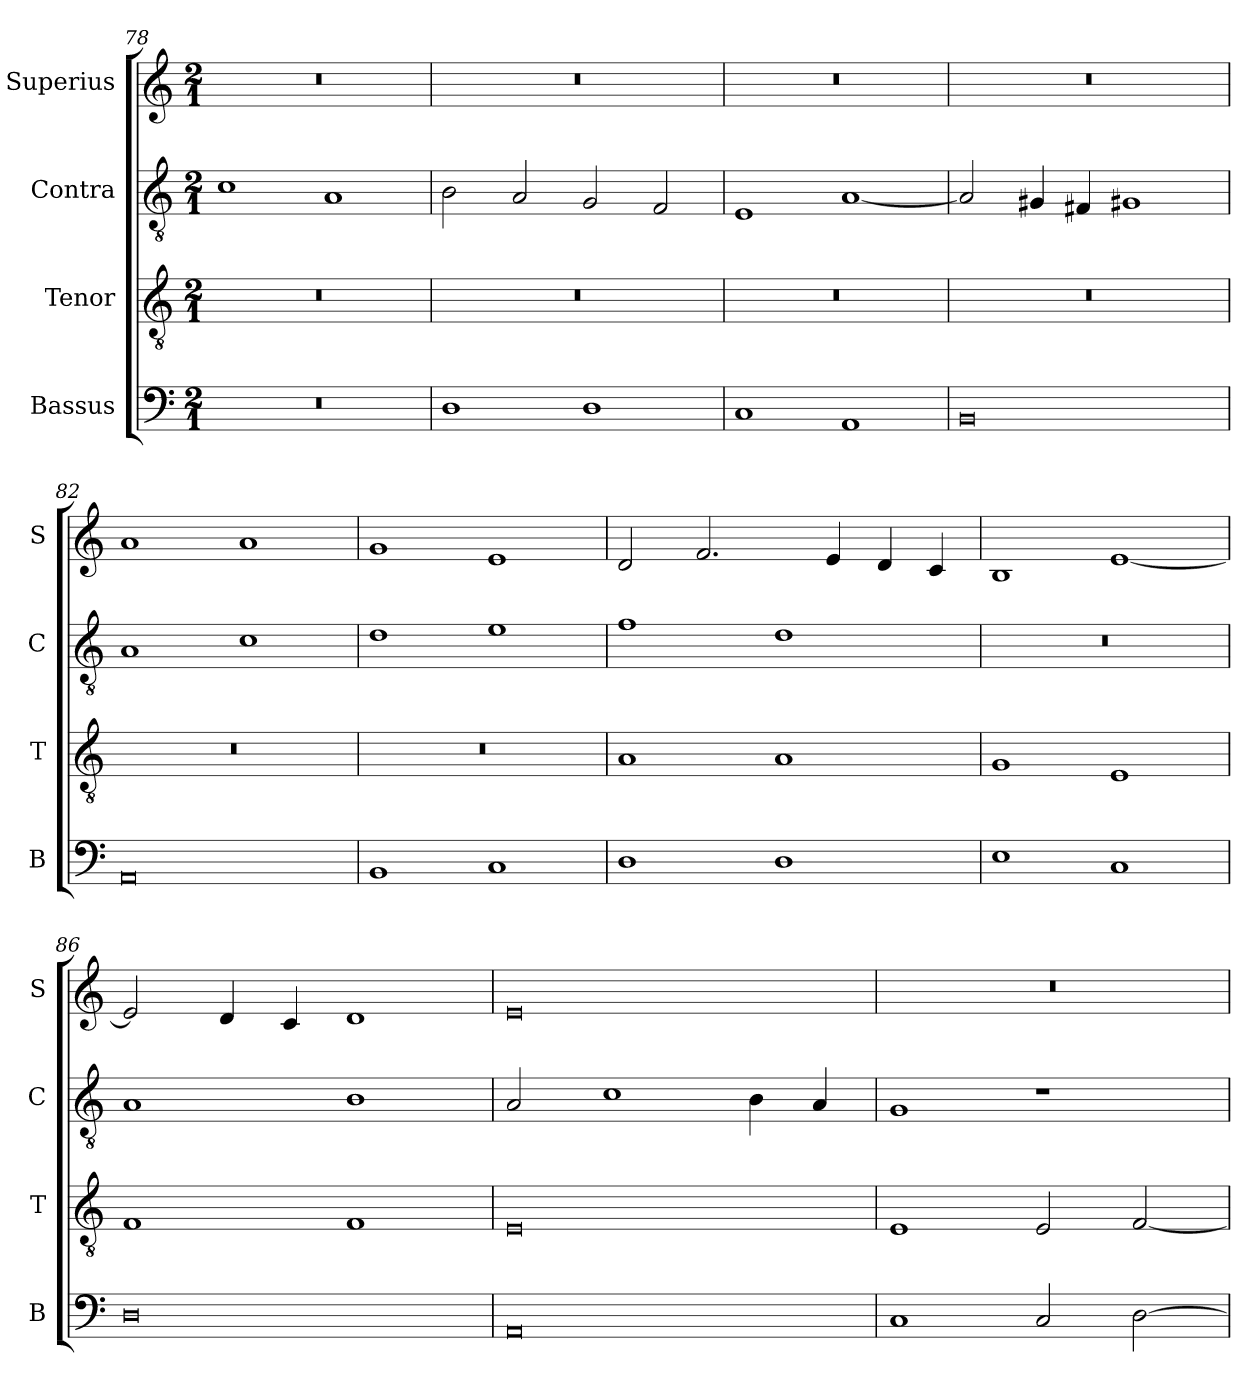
**kern	**kern	**kern	**kern
*part4	*part3	*part2	*part1
*staff4	*staff3	*staff2	*staff1
*I"Bassus	*I"Tenor	*I"Contra	*I"Superius
*I'B	*I'T	*I'C	*I'S
*clefF4	*clefGv2	*clefGv2	*clefG2
*k[]	*k[]	*k[]	*k[]
*M2/1	*M2/1	*M2/1	*M2/1
=78	=78	=78	=78
0r	0r	1c	0r
.	.	1A	.
=79	=79	=79	=79
1D	0r	2B\	0r
.	.	2A/	.
1D	.	2G/	.
.	.	2F/	.
=80	=80	=80	=80
1C	0r	1E	0r
1AA	.	[1A	.
=81	=81	=81	=81
0BB	0r	2A/]	0r
.	.	4G#X/	.
.	.	4F#X/	.
.	.	1G#X	.
=82	=82	=82	=82
0AA	0r	1A	1a
.	.	1c	1a
=83	=83	=83	=83
1BB	0r	1d	1g
1C	.	1e	1e
=84	=84	=84	=84
1D	1A	1f	2d/
.	.	.	2.f/
1D	1A	1d	.
.	.	.	4e/
.	.	.	4d/
.	.	.	4c/
=85	=85	=85	=85
1E	1G	0r	1B
1C	1E	.	[1e
=86	=86	=86	=86
0D	1F	1A	2e/]
.	.	.	4d/
.	.	.	4c/
.	1F	1B	1d
=87	=87	=87	=87
0AA	0E	2A/	0e
.	.	1c	.
.	.	4B\	.
.	.	4A/	.
=88	=88	=88	=88
1C	1E	1G	0r
2C/	2E/	1r	.
[2D\	[2F/	.	.
=	=	=	=
*-	*-	*-	*-
